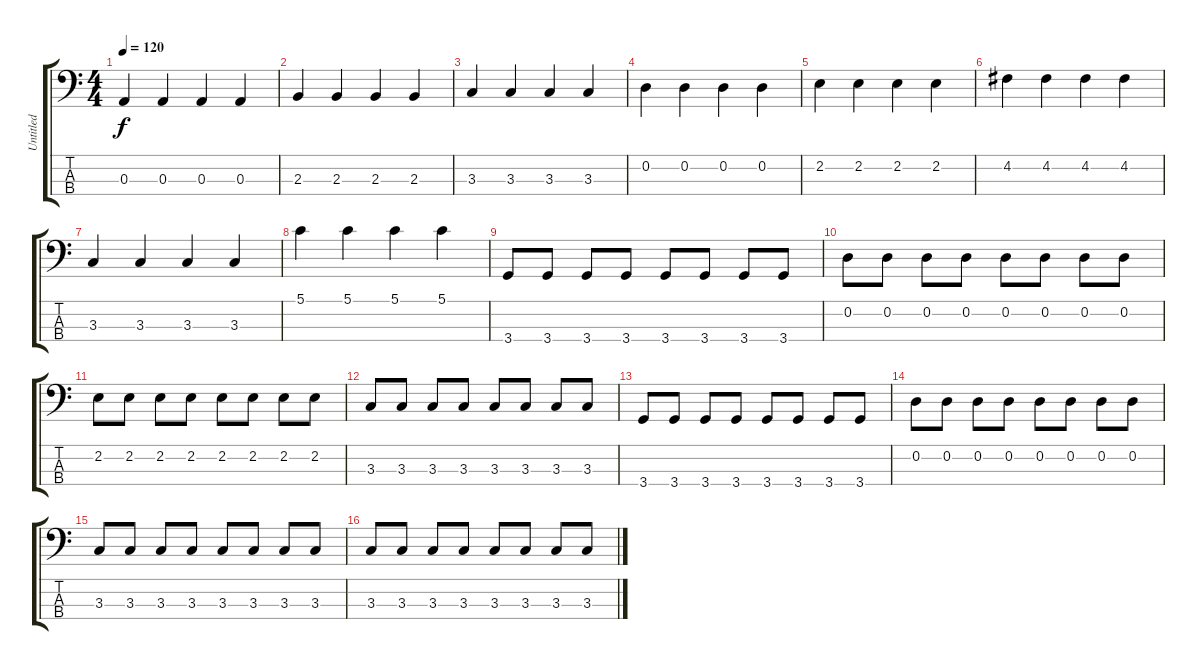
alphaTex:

\track ("Untitled" "Untitled") {instrument electricbassfinger}
\staff {score tabs}
\tuning (G2 D2 A1 E1) {hide}
\ts (4 4)
\tempo 120
\clef f4
\ks c
0.3.4{dy f} 0.3.4 0.3.4 0.3.4 |
2.3.4 2.3.4 2.3.4 2.3.4 |
3.3.4 3.3.4 3.3.4 3.3.4 |
0.2.4 0.2.4 0.2.4 0.2.4 |
2.2.4 2.2.4 2.2.4 2.2.4 |
4.2.4 4.2.4 4.2.4 4.2.4 |
3.3.4 3.3.4 3.3.4 3.3.4 |
5.1.4 5.1.4 5.1.4 5.1.4 |
3.4.8 3.4.8 3.4.8 3.4.8 3.4.8 3.4.8 3.4.8 3.4.8 |
0.2.8 0.2.8 0.2.8 0.2.8 0.2.8 0.2.8 0.2.8 0.2.8 |
2.2.8 2.2.8 2.2.8 2.2.8 2.2.8 2.2.8 2.2.8 2.2.8 |
3.3.8 3.3.8 3.3.8 3.3.8 3.3.8 3.3.8 3.3.8 3.3.8 |
3.4.8 3.4.8 3.4.8 3.4.8 3.4.8 3.4.8 3.4.8 3.4.8 |
0.2.8 0.2.8 0.2.8 0.2.8 0.2.8 0.2.8 0.2.8 0.2.8 |
3.3.8 3.3.8 3.3.8 3.3.8 3.3.8 3.3.8 3.3.8 3.3.8 |
3.3.8 3.3.8 3.3.8 3.3.8 3.3.8 3.3.8 3.3.8 3.3.8
